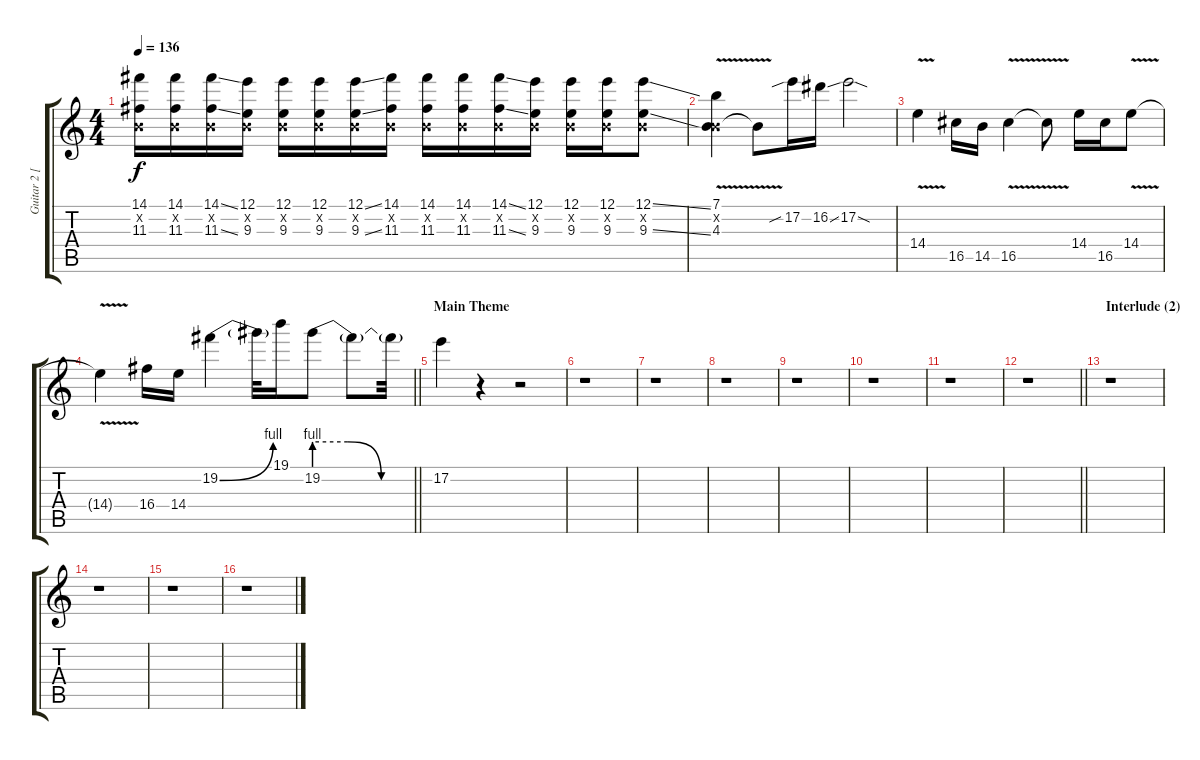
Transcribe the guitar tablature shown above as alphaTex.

\track ("Guitar 2 [Lead]" "Guitar 2 [") {instrument distortionguitar}
\staff {score tabs}
\tuning (E4 B3 G3 D3 A2 E2) {hide}
\ts (4 4)
\tempo 136
\clef g2
\ks c
(14.1 0.2{x} 11.3).16{dy f} (14.1 0.2{x} 11.3).16 (14.1{ss} 0.2{x} 11.3{ss}).16 (12.1 0.2{x} 9.3).16 (12.1 0.2{x} 9.3).16 (12.1 0.2{x} 9.3).16 (12.1{ss} 0.2{x} 9.3{ss}).16 (14.1 0.2{x} 11.3).16 (14.1 0.2{x} 11.3).16 (14.1 0.2{x} 11.3).16 (14.1{ss} 0.2{x} 11.3{ss}).16 (12.1 0.2{x} 9.3).16 (12.1 0.2{x} 9.3).16 (12.1 0.2{x} 9.3).16 (12.1{ss} 0.2{x} 9.3{ss}).8 |
(7.1 0.2{x} 4.3{v}).4 4.3{t}.8 17.2{sib}.16 16.2{ss}.16 17.2{sod}.2 |
14.4{v}.4 16.5.16 14.5.16 16.5{v}.4 16.5{t}.8 14.4.16 16.5.16 14.4{v}.8 |
\barLineRight lightlight
14.4{t}.4 16.4.16 14.4.16 19.2{be (bend 0 0 60 4)}.4 19.2{t}.32 19.1.16 19.2{be (custom 0 4 20 4 40 0 60 0)}.8 19.2{t}.8 19.2{t}.32 |
\section ("" "Main Theme")
17.2.4 r.4 r.2 |
r.1 |
r.1 |
r.1 |
r.1 |
r.1 |
r.1 |
\barLineRight lightlight
r.1 |
\section ("" "Interlude (2)")
r.1 |
r.1 |
r.1 |
r.1
